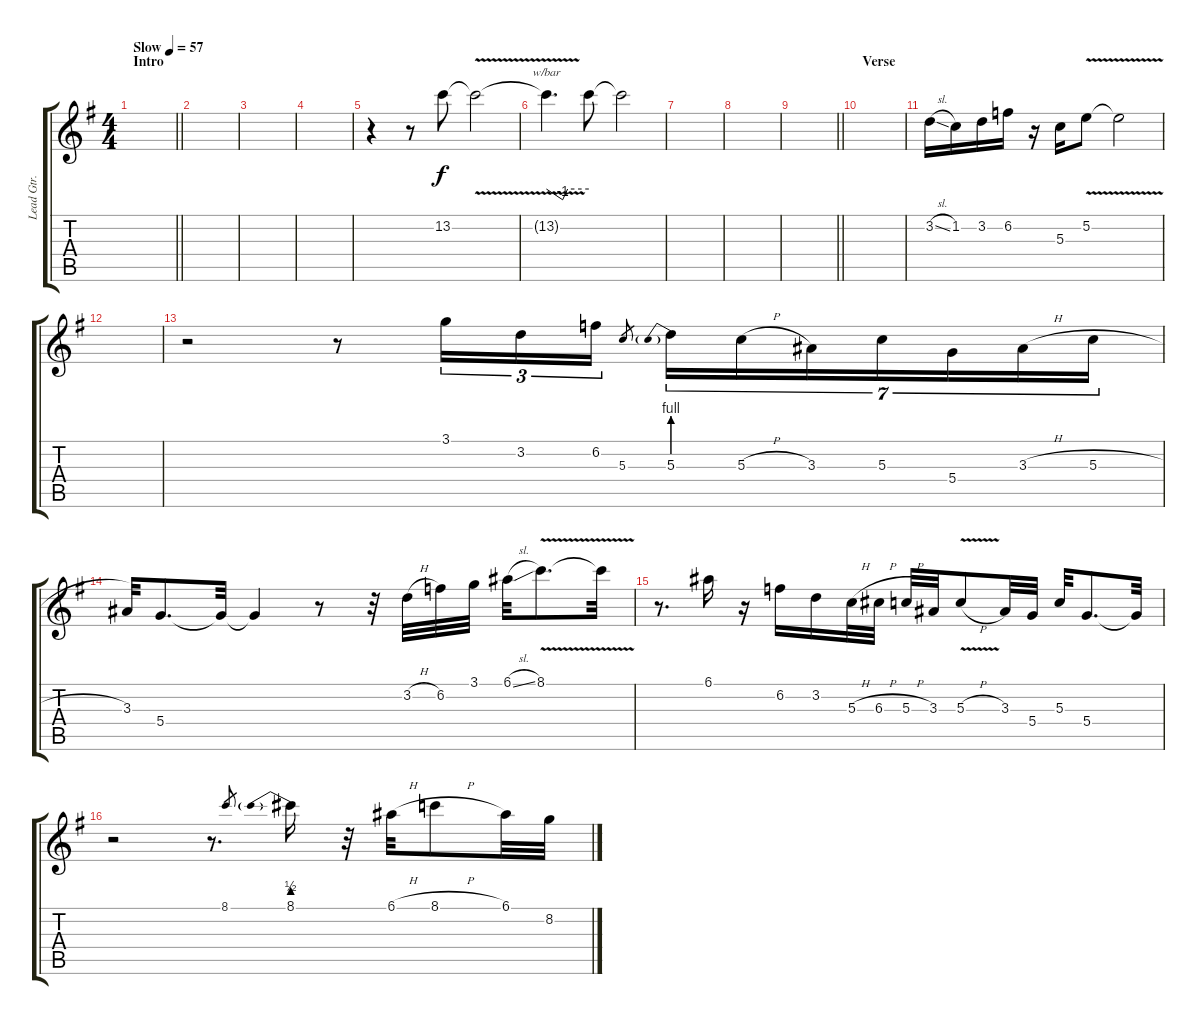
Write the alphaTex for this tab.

\track ("Lead Gtr." "Lead Gtr.") {instrument electricguitarclean}
\staff {score tabs}
\tuning (E4 B3 G3 D3 A2 E2) {hide}
\ts (4 4)
\section ("" "Intro")
\tempo (57 "Slow")
\clef g2
\barLineRight lightlight
\ks g
|
|
|
|
r.4 r.8 13.2.8 13.2{v t}.2 |
13.2{t}.4{d tbe (custom default 0 0 23 -4 30 0 60 0)} 13.2{t}.8 13.2{t}.2 |
|
|
\barLineRight lightlight
|
\section ("" "Verse")
|
3.2{sl}.16 1.2.16 3.2.16 6.2.16 r.16 5.3.16 5.2{v}.8 5.2{t}.2 |
|
r.2 r.8 3.1.16{tu (3 2)} 3.2.16{tu (3 2)} 6.2.16{tu (3 2)} 5.3.8{gr} 5.3{be (prebend 0 4 60 4)}.16{tu (7 4)} 5.3{h}.16{tu (7 4)} 3.3.16{tu (7 4)} 5.3.16{tu (7 4)} 5.4.16{tu (7 4)} 3.3{h}.16{tu (7 4)} 5.3{h}.16{tu (7 4)} |
3.3.32 5.4.8{d} 5.4{t}.32 5.4{t}.4 r.8 r.32 3.2{h}.32 6.2.32 3.1.32 6.1{sl}.32 8.1{v}.8{d} 8.1{t}.32 |
r.8{d} 6.1.16 r.16 6.2.16 3.2.16 5.3{h}.32 6.3{h}.32 5.3{h}.32 3.3.32 5.3{v h}.8 3.3.32 5.4.32 5.3.32 5.4.8{d} 5.4{t}.32 |
r.2 r.8{d} 8.1.8{gr} 8.1{be (prebend 0 2 60 2)}.16 r.32 6.1{h}.32 8.1{h}.8 6.1.32 8.2.32
